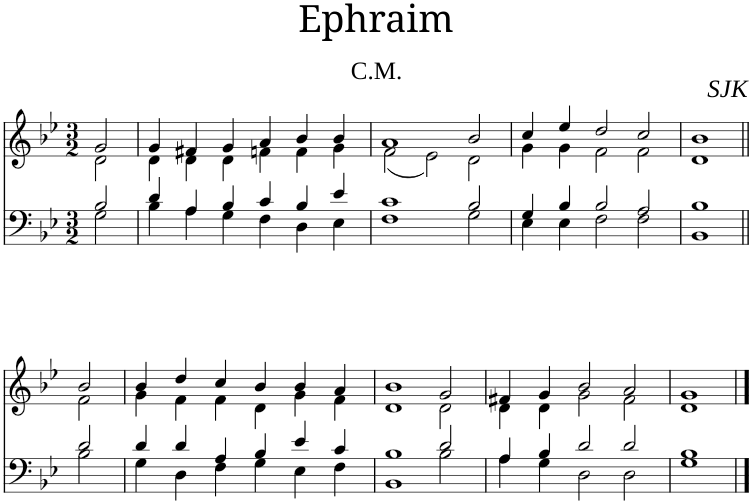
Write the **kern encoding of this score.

**kern	**kern
*part1	*part1
*staff2	*staff1
*I"Piano	*
*I'Pno	*
*clefF4	*clefG2
*k[b-e-]	*k[b-e-]
*M3/2	*M3/2
=1	=1
*^	*^
2B-/	2G\	2g/	2d\
=2	=2	=2	=2
4d/	4B-\	4g/	4d\
4A/	4A\	4f#X/	4d\
4B-/	4G\	4g/	4d\
4c/	4F\	4a/	4fn\
4B-/	4D\	4b-/	4f\
4e-/	4E-\	4b-/	4g\
=3	=3	=3	=3
1c	1F	1a	(2f\
.	.	.	2e-\)
2B-/	2G\	2b-/	2d\
=4	=4	=4	=4
4G/	4E-\	4cc/	4g\
4B-/	4E-\	4ee-/	4g\
2B-/	2F\	2dd/	2f\
2A/	2F\	2cc/	2f\
=5	=5	=5	=5
1B-	1BB-	1b-	1d
!!LO:LB:g=z	!!
=6||	=6||	=6||	=6||
2d/	2B-\	2b-/	2f\
=7	=7	=7	=7
4d/	4G\	4b-/	4g\
4d/	4D\	4dd/	4f\
4A/	4F\	4cc/	4f\
4B-/	4G\	4b-/	4d\
4e-/	4E-\	4b-/	4g\
4c/	4F\	4a/	4f\
=8	=8	=8	=8
1B-	1BB-	1b-	1d
2d/	2B-\	2g/	2d\
=9	=9	=9	=9
4A/	4A\	4f#X/	4d\
4B-/	4G\	4g/	4d\
2d/	2D\	2b-/	2g\
2d/	2D\	2a/	2f#\
=10	=10	=10	=10
1B-	1G	1g	1d
*v	*v	*	*
*	*v	*v
==	==
*-	*-
